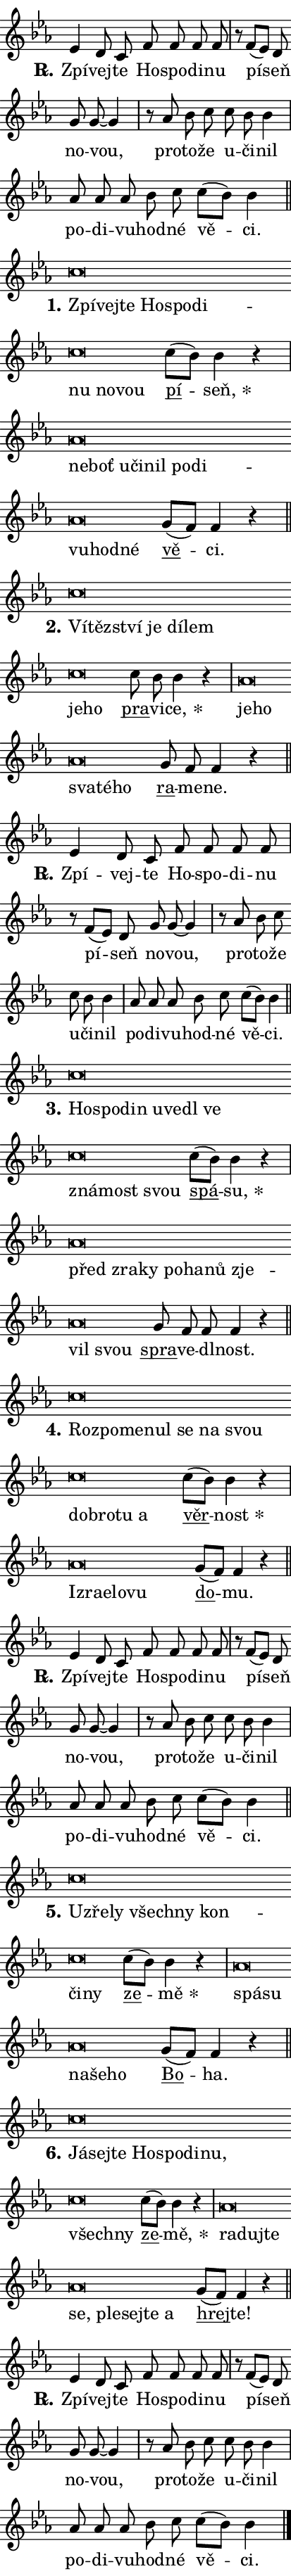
\version "2.22.1"
\header { tagline = "" }
\paper {
  indent = 0\cm
  top-margin = 0\cm
  right-margin = 0\cm
  bottom-margin = 0\cm
  left-margin = 0\cm
  paper-width = 7\cm
  page-breaking = #ly:one-page-breaking
  system-system-spacing.basic-distance = #11
  score-system-spacing.basic-distance = #11
  ragged-last = ##f
}


%% Author: Thomas Morley
%% https://lists.gnu.org/archive/html/lilypond-user/2020-05/msg00002.html
#(define (line-position grob)
"Returns position of @var[grob} in current system:
   @code{'start}, if at first time-step
   @code{'end}, if at last time-step
   @code{'middle} otherwise
"
  (let* ((col (ly:item-get-column grob))
         (ln (ly:grob-object col 'left-neighbor))
         (rn (ly:grob-object col 'right-neighbor))
         (col-to-check-left (if (ly:grob? ln) ln col))
         (col-to-check-right (if (ly:grob? rn) rn col))
         (break-dir-left
           (and
             (ly:grob-property col-to-check-left 'non-musical #f)
             (ly:item-break-dir col-to-check-left)))
         (break-dir-right
           (and
             (ly:grob-property col-to-check-right 'non-musical #f)
             (ly:item-break-dir col-to-check-right))))
        (cond ((eqv? 1 break-dir-left) 'start)
              ((eqv? -1 break-dir-right) 'end)
              (else 'middle))))

#(define (tranparent-at-line-position vctor)
  (lambda (grob)
  "Relying on @code{line-position} select the relevant enry from @var{vctor}.
Used to determine transparency,"
    (case (line-position grob)
      ((end) (not (vector-ref vctor 0)))
      ((middle) (not (vector-ref vctor 1)))
      ((start) (not (vector-ref vctor 2))))))

noteHeadBreakVisibility =
#(define-music-function (break-visibility)(vector?)
"Makes @code{NoteHead}s transparent relying on @var{break-visibility}"
#{
  \override NoteHead.transparent =
    #(tranparent-at-line-position break-visibility)
#})

#(define delete-ledgers-for-transparent-note-heads
  (lambda (grob)
    "Reads whether a @code{NoteHead} is transparent.
If so this @code{NoteHead} is removed from @code{'note-heads} from
@var{grob}, which is supposed to be @code{LedgerLineSpanner}.
As a result ledgers are not printed for this @code{NoteHead}"
    (let* ((nhds-array (ly:grob-object grob 'note-heads))
           (nhds-list
             (if (ly:grob-array? nhds-array)
                 (ly:grob-array->list nhds-array)
                 '()))
           ;; Relies on the transparent-property being done before
           ;; Staff.LedgerLineSpanner.after-line-breaking is executed.
           ;; This is fragile ...
           (to-keep
             (remove
               (lambda (nhd)
                 (ly:grob-property nhd 'transparent #f))
               nhds-list)))
      ;; TODO find a better method to iterate over grob-arrays, similiar
      ;; to filter/remove etc for lists
      ;; For now rebuilt from scratch
      (set! (ly:grob-object grob 'note-heads)  '())
      (for-each
        (lambda (nhd)
          (ly:pointer-group-interface::add-grob grob 'note-heads nhd))
        to-keep))))

hideNotes = {
  \noteHeadBreakVisibility #begin-of-line-visible
}
unHideNotes = {
  \noteHeadBreakVisibility #all-visible
}

% work-around for resetting accidentals
% https://lilypond.org/doc/v2.23/Documentation/notation/displaying-rhythms#unmetered-music
cadenzaMeasure = {
  \cadenzaOff
  \partial 1024 s1024
  \cadenzaOn
}

#(define-markup-command (accent layout props text) (markup?)
  "Underline accented syllable"
  (interpret-markup layout props
    #{\markup \override #'(offset . 4.3) \underline { #text }#}))

responsum = \markup \concat {
  "R" \hspace #-1.05 \path #0.1 #'((moveto 0 0.07) (lineto 0.9 0.8)) \hspace #0.05 "."
}

\layout {
    \context {
        \Staff
        \remove "Time_signature_engraver"
        \override LedgerLineSpanner.after-line-breaking = #delete-ledgers-for-transparent-note-heads
    }
    \context {
        \Voice {
            \override NoteHead.output-attributes = #'((class . "notehead"))
            \override Hairpin.height = #0.55
        }
    }
    \context {
        \Lyrics {
            \override StanzaNumber.output-attributes = #'((class . "stanzanumber"))
            \override LyricSpace.minimum-distance = #0.9
            \override LyricText.font-name = #"TeX Gyre Schola"
            \override LyricText.font-size = 1
            \override StanzaNumber.font-name = #"TeX Gyre Schola Bold"
            \override StanzaNumber.font-size = 1
        }
    }
}

% magnetic-lyrics.ily
%
%   written by
%     Jean Abou Samra <jean@abou-samra.fr>
%     Werner Lemberg <wl@gnu.org>
%
%   adapted by
%     Jiri Hon <jiri.hon@gmail.com>
%
% Version 2022-Apr-15

% https://www.mail-archive.com/lilypond-user@gnu.org/msg149350.html

#(define (Left_hyphen_pointer_engraver context)
   "Collect syllable-hyphen-syllable occurrences in lyrics and store
them in properties.  This engraver only looks to the left.  For
example, if the lyrics input is @code{foo -- bar}, it does the
following.

@itemize @bullet
@item
Set the @code{text} property of the @code{LyricHyphen} grob between
@q{foo} and @q{bar} to @code{foo}.

@item
Set the @code{left-hyphen} property of the @code{LyricText} grob with
text @q{foo} to the @code{LyricHyphen} grob between @q{foo} and
@q{bar}.
@end itemize

Use this auxiliary engraver in combination with the
@code{lyric-@/text::@/apply-@/magnetic-@/offset!} hook."
   (let ((hyphen #f)
         (text #f))
     (make-engraver
      (acknowledgers
       ((lyric-syllable-interface engraver grob source-engraver)
        (set! text grob)))
      (end-acknowledgers
       ((lyric-hyphen-interface engraver grob source-engraver)
        ;(when (not (grob::has-interface grob 'lyric-space-interface))
          (set! hyphen grob)));)
      ((stop-translation-timestep engraver)
       (when (and text hyphen)
         (ly:grob-set-object! text 'left-hyphen hyphen))
       (set! text #f)
       (set! hyphen #f)))))

#(define (lyric-text::apply-magnetic-offset! grob)
   "If the space between two syllables is less than the value in
property @code{LyricText@/.details@/.squash-threshold}, move the right
syllable to the left so that it gets concatenated with the left
syllable.

Use this function as a hook for
@code{LyricText@/.after-@/line-@/breaking} if the
@code{Left_@/hyphen_@/pointer_@/engraver} is active."
   (let ((hyphen (ly:grob-object grob 'left-hyphen #f)))
     (when hyphen
       (let ((left-text (ly:spanner-bound hyphen LEFT)))
         (when (grob::has-interface left-text 'lyric-syllable-interface)
           (let* ((common (ly:grob-common-refpoint grob left-text X))
                  (this-x-ext (ly:grob-extent grob common X))
                  (left-x-ext
                   (begin
                     ;; Trigger magnetism for left-text.
                     (ly:grob-property left-text 'after-line-breaking)
                     (ly:grob-extent left-text common X)))
                  ;; `delta` is the gap width between two syllables.
                  (delta (- (interval-start this-x-ext)
                            (interval-end left-x-ext)))
                  (details (ly:grob-property grob 'details))
                  (threshold (assoc-get 'squash-threshold details 0.2)))
             (when (< delta threshold)
               (let* (;; We have to manipulate the input text so that
                      ;; ligatures crossing syllable boundaries are not
                      ;; disabled.  For languages based on the Latin
                      ;; script this is essentially a beautification.
                      ;; However, for non-Western scripts it can be a
                      ;; necessity.
                      (lt (ly:grob-property left-text 'text))
                      (rt (ly:grob-property grob 'text))
                      (is-space (grob::has-interface hyphen 'lyric-space-interface))
                      (space (if is-space " " ""))
                      (space-markup (grob-interpret-markup grob " "))
                      (space-size (interval-length (ly:stencil-extent space-markup X)))
                      (extra-delta (if is-space space-size 0))
                      ;; Append new syllable.
                      (ltrt-space (if (and (string? lt) (string? rt))
                                (string-append lt space rt)
                                (make-concat-markup (list lt space rt))))
                      ;; Right-align `ltrt` to the right side.
                      (ltrt-space-markup (grob-interpret-markup
                               grob
                               (make-translate-markup
                                (cons (interval-length this-x-ext) 0)
                                (make-right-align-markup ltrt-space)))))
                 (begin
                   ;; Don't print `left-text`.
                   (ly:grob-set-property! left-text 'stencil #f)
                   ;; Set text and stencil (which holds all collected
                   ;; syllables so far) and shift it to the left.
                   (ly:grob-set-property! grob 'text ltrt-space)
                   (ly:grob-set-property! grob 'stencil ltrt-space-markup)
                   (ly:grob-translate-axis! grob (- (- delta extra-delta)) X))))))))))


#(define (lyric-hyphen::displace-bounds-first grob)
   ;; Make very sure this callback isn't triggered too early.
   (let ((left (ly:spanner-bound grob LEFT))
         (right (ly:spanner-bound grob RIGHT)))
     (ly:grob-property left 'after-line-breaking)
     (ly:grob-property right 'after-line-breaking)
     (ly:lyric-hyphen::print grob)))

squashThreshold = #0.4

\layout {
  \context {
    \Lyrics
    \consists #Left_hyphen_pointer_engraver
    \override LyricText.after-line-breaking =
      #lyric-text::apply-magnetic-offset!
    \override LyricHyphen.stencil = #lyric-hyphen::displace-bounds-first
    \override LyricText.details.squash-threshold = \squashThreshold
    \override LyricHyphen.minimum-distance = 0
    \override LyricHyphen.minimum-length = \squashThreshold
  }
}

squash = \override LyricText.details.squash-threshold = 9999
unSquash = \override LyricText.details.squash-threshold = \squashThreshold

left = \override LyricText.self-alignment-X = #LEFT
unLeft = \revert LyricText.self-alignment-X

starOffset = #(lambda (grob) 
                (let ((x_offset (ly:self-alignment-interface::aligned-on-x-parent grob)))
                  (if (= x_offset 0) 0 (+ x_offset 1.2))))

star = #(define-music-function (syllable)(string?)
"Append star separator at the end of a syllable"
#{
  \once \override LyricText.X-offset = #starOffset
  \lyricmode { \markup {
    #syllable
    \override #'((font-name . "TeX Gyre Schola Bold")) \hspace #0.2 \lower #0.65 \larger "*"
  } }
#})

starAccent = #(define-music-function (syllable)(string?)
"Append star separator at the end of a syllable and make accent"
#{
  \once \override LyricText.X-offset = #starOffset
  \lyricmode { \markup {
    \accent #syllable
    \override #'((font-name . "TeX Gyre Schola Bold")) \hspace #0.2 \lower #0.65 \larger "*"
  } }
#})

breath = #(define-music-function (syllable)(string?)
"Append breathing indicator at the end of a syllable"
#{
  \lyricmode { \markup { #syllable "+" } }
#})

optionalBreath = #(define-music-function (syllable)(string?)
"Append optional breathing indicator at the end of a syllable"
#{
  \lyricmode { \markup { #syllable "(+)" } }
#})


\score {
    <<
        \new Voice = "melody" { \cadenzaOn \key es \major \relative { es'4 d8 c f f f f \cadenzaMeasure \bar "|" r f[( es)] d \bar "" g g~ g4 \cadenzaMeasure \bar "|" r8 as bes c \bar "" c bes bes4 \cadenzaMeasure \bar "|" as8 as as bes c c[( bes)] bes4 \cadenzaMeasure \bar "||" \break }
\relative { c''\breve*1/16 \hideNotes \breve*1/16 \bar "" \breve*1/16 \bar "" \breve*1/16 \bar "" \breve*1/16 \bar "" \breve*1/16 \bar "" \breve*1/16 \bar "" \breve*1/16 \breve*1/16 \bar "" \unHideNotes \bar "" c8[( bes)] bes4 r \cadenzaMeasure \bar "|" as\breve*1/16 \hideNotes \breve*1/16 \bar "" \breve*1/16 \bar "" \breve*1/16 \bar "" \breve*1/16 \bar "" \breve*1/16 \bar "" \breve*1/16 \bar "" \breve*1/16 \bar "" \breve*1/16 \breve*1/16 \bar "" \unHideNotes \bar "" g8[( f)] f4 r \cadenzaMeasure \bar "||" \break }
\relative { c''\breve*1/16 \hideNotes \breve*1/16 \bar "" \breve*1/16 \bar "" \breve*1/16 \bar "" \breve*1/16 \bar "" \breve*1/16 \bar "" \breve*1/16 \breve*1/16 \bar "" \unHideNotes \bar "" c8 bes bes4 r \cadenzaMeasure \bar "|" as\breve*1/16 \hideNotes \breve*1/16 \bar "" \breve*1/16 \bar "" \breve*1/16 \breve*1/16 \bar "" \unHideNotes \bar "" g8 f f4 r \cadenzaMeasure \bar "||" \break }
\relative { es'4 d8 c f f f f \cadenzaMeasure \bar "|" r f[( es)] d \bar "" g g~ g4 \cadenzaMeasure \bar "|" r8 as bes c \bar "" c bes bes4 \cadenzaMeasure \bar "|" as8 as as bes c c[( bes)] bes4 \cadenzaMeasure \bar "||" \break }
\relative { c''\breve*1/16 \hideNotes \breve*1/16 \bar "" \breve*1/16 \bar "" \breve*1/16 \bar "" \breve*1/16 \bar "" \breve*1/16 \bar "" \breve*1/16 \bar "" \breve*1/16 \bar "" \breve*1/16 \breve*1/16 \bar "" \unHideNotes \bar "" c8[( bes)] bes4 r \cadenzaMeasure \bar "|" as\breve*1/16 \hideNotes \breve*1/16 \bar "" \breve*1/16 \bar "" \breve*1/16 \bar "" \breve*1/16 \bar "" \breve*1/16 \bar "" \breve*1/16 \bar "" \breve*1/16 \breve*1/16 \bar "" \unHideNotes \bar "" g8 f f f4 r \cadenzaMeasure \bar "||" \break }
\relative { c''\breve*1/16 \hideNotes \breve*1/16 \bar "" \breve*1/16 \bar "" \breve*1/16 \bar "" \breve*1/16 \bar "" \breve*1/16 \bar "" \breve*1/16 \bar "" \breve*1/16 \bar "" \breve*1/16 \bar "" \breve*1/16 \breve*1/16 \bar "" \unHideNotes \bar "" c8[( bes)] bes4 r \cadenzaMeasure \bar "|" as\breve*1/16 \hideNotes \breve*1/16 \bar "" \breve*1/16 \bar "" \breve*1/16 \breve*1/16 \bar "" \unHideNotes \bar "" g8[( f)] f4 r \cadenzaMeasure \bar "||" \break }
\relative { es'4 d8 c f f f f \cadenzaMeasure \bar "|" r f[( es)] d \bar "" g g~ g4 \cadenzaMeasure \bar "|" r8 as bes c \bar "" c bes bes4 \cadenzaMeasure \bar "|" as8 as as bes c c[( bes)] bes4 \cadenzaMeasure \bar "||" \break }
\relative { c''\breve*1/16 \hideNotes \breve*1/16 \bar "" \breve*1/16 \bar "" \breve*1/16 \bar "" \breve*1/16 \bar "" \breve*1/16 \bar "" \breve*1/16 \breve*1/16 \bar "" \unHideNotes \bar "" c8[( bes)] bes4 r \cadenzaMeasure \bar "|" as\breve*1/16 \hideNotes \breve*1/16 \bar "" \breve*1/16 \bar "" \breve*1/16 \breve*1/16 \bar "" \unHideNotes \bar "" g8[( f)] f4 r \cadenzaMeasure \bar "||" \break }
\relative { c''\breve*1/16 \hideNotes \breve*1/16 \bar "" \breve*1/16 \bar "" \breve*1/16 \bar "" \breve*1/16 \bar "" \breve*1/16 \bar "" \breve*1/16 \bar "" \breve*1/16 \breve*1/16 \bar "" \unHideNotes \bar "" c8[( bes)] bes4 r \cadenzaMeasure \bar "|" as\breve*1/16 \hideNotes \breve*1/16 \bar "" \breve*1/16 \bar "" \breve*1/16 \bar "" \breve*1/16 \bar "" \breve*1/16 \bar "" \breve*1/16 \breve*1/16 \bar "" \unHideNotes \bar "" g8[( f)] f4 r \cadenzaMeasure \bar "||" \break }
\relative { es'4 d8 c f f f f \cadenzaMeasure \bar "|" r f[( es)] d \bar "" g g~ g4 \cadenzaMeasure \bar "|" r8 as bes c \bar "" c bes bes4 \cadenzaMeasure \bar "|" as8 as as bes c c[( bes)] bes4 \cadenzaMeasure \bar "||" \break } \bar "|." }
        \new Lyrics \lyricsto "melody" { \lyricmode { \set stanza = \responsum
Zpí -- vej -- te Ho -- spo -- di -- nu pí -- seň no -- vou, pro -- to -- že u -- či -- nil po -- di -- vu -- hod -- né vě -- ci.
\set stanza = "1."
\left Zpí -- \squash vej -- te Ho -- spo -- di -- nu no -- vou \unLeft \unSquash \markup \accent pí -- \star seň, \left ne -- \squash boť u -- či -- nil po -- di -- vu -- hod -- né \unLeft \unSquash \markup \accent vě -- ci.
\set stanza = "2."
\left Ví -- \squash těz -- ství je dí -- lem je -- ho \unLeft \unSquash \markup \accent pra -- vi -- \star ce, \left je -- \squash ho sva -- té -- ho \unLeft \unSquash \markup \accent ra -- me -- ne.
\set stanza = \responsum
Zpí -- vej -- te Ho -- spo -- di -- nu pí -- seň no -- vou, pro -- to -- že u -- či -- nil po -- di -- vu -- hod -- né vě -- ci.
\set stanza = "3."
\left Ho -- \squash spo -- din u -- ve -- dl ve zná -- most svou \unLeft \unSquash \markup \accent spá -- \star su, \left před \squash zra -- ky po -- ha -- nů zje -- vil svou \unLeft \unSquash \markup \accent spra -- ve -- dl -- nost.
\set stanza = "4."
\left Roz -- \squash po -- me -- nul se na svou dob -- ro -- tu a \unLeft \unSquash \markup \accent věr -- \star nost \left Iz -- \squash ra -- e -- lo -- vu \unLeft \unSquash \markup \accent do -- mu.
\set stanza = \responsum
Zpí -- vej -- te Ho -- spo -- di -- nu pí -- seň no -- vou, pro -- to -- že u -- či -- nil po -- di -- vu -- hod -- né vě -- ci.
\set stanza = "5."
\left U -- \squash zře -- ly všech -- ny kon -- či -- ny \unLeft \unSquash \markup \accent ze -- \star mě \left spá -- \squash su na -- še -- ho \unLeft \unSquash \markup \accent Bo -- ha.
\set stanza = "6."
\left Já -- \squash sej -- te Ho -- spo -- di -- nu, všech -- ny \unLeft \unSquash \markup \accent ze -- \star mě, \left ra -- \squash duj -- te se, ple -- sej -- te a \unLeft \unSquash \markup \accent hrej -- te!
\set stanza = \responsum
Zpí -- vej -- te Ho -- spo -- di -- nu pí -- seň no -- vou, pro -- to -- že u -- či -- nil po -- di -- vu -- hod -- né vě -- ci. } }
    >>
    \layout {}
}
